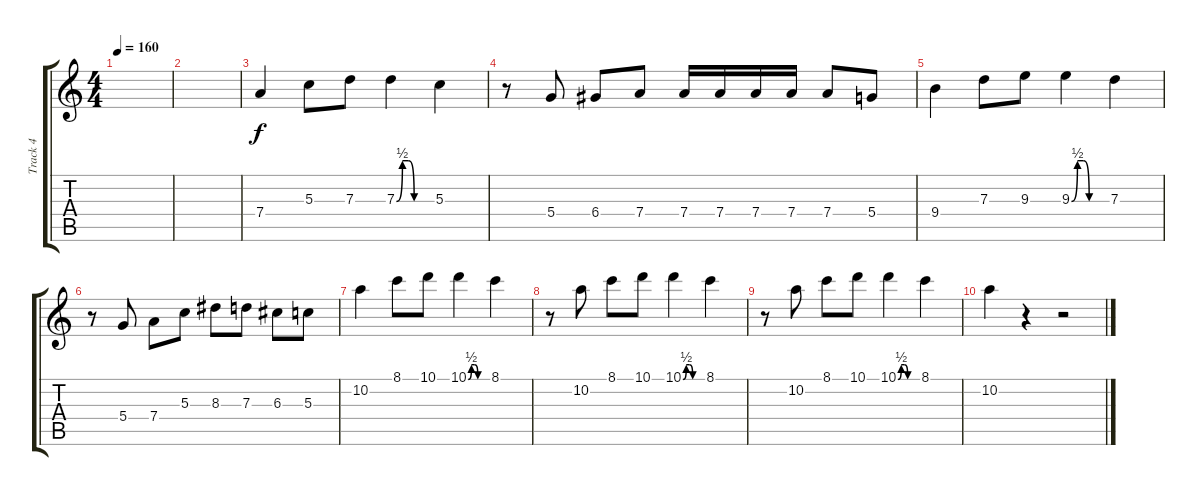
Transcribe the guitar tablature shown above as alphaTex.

\track ("Track 4" "Track 4") {instrument overdrivenguitar}
\staff {score tabs}
\tuning (E4 B3 G3 D3 A2 E2) {hide}
\ts (4 4)
\tempo 160
\clef g2
\ks c
|
|
7.4.4 5.3.8 7.3.8 7.3{be (custom 0 0 10 2 20 2 30 0 60 0)}.4 5.3.4 |
r.8 5.4.8 6.4.8 7.4.8 7.4.16 7.4.16 7.4.16 7.4.16 7.4.8 5.4.8 |
9.4.4 7.3.8 9.3.8 9.3{be (custom 0 0 10 2 20 2 30 0 60 0)}.4 7.3.4 |
r.8 5.4.8 7.4.8 5.3.8 8.3.8 7.3.8 6.3.8 5.3.8 |
10.2.4 8.1.8 10.1.8 10.1{be (custom 0 0 10 2 20 2 30 0 60 0)}.4 8.1.4 |
r.8 10.2.8 8.1.8 10.1.8 10.1{be (custom 0 0 10 2 20 2 30 0 60 0)}.4 8.1.4 |
r.8 10.2.8 8.1.8 10.1.8 10.1{be (custom 0 0 10 2 20 2 30 0 60 0)}.4 8.1.4 |
10.2.4 r.4 r.2
